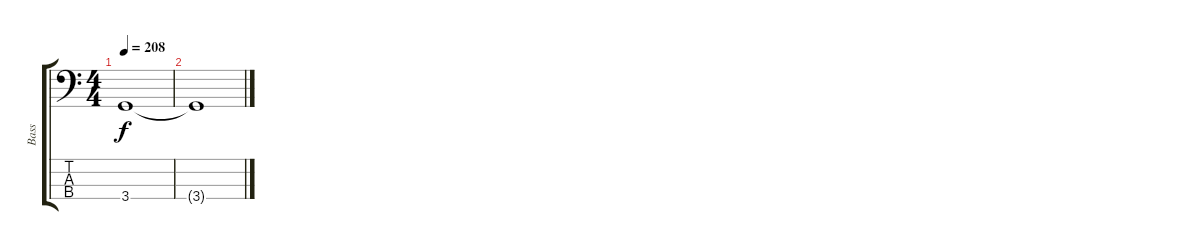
\track ("Bass" "Bass") {instrument electricbassfinger}
\staff {score tabs}
\tuning (G2 D2 A1 E1) {hide}
\ts (4 4)
\tempo 208
\clef f4
\ks c
3.4{t}.1{dy f} |
3.4{t}.1
